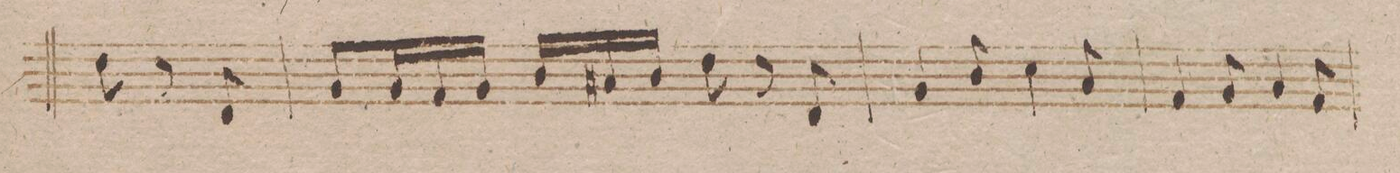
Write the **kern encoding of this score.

**kern	**dynam
*I"Violoncello et Baſso.	*
*clefF4	*
*k[b-e-]	*
*M6/8	*
8F\	.
8r	.
8FF/	.
=62	=62
8BB-/L	.
24BB-/L	.
24AA/	.
24BB-/JJ	.
24D/LL	.
24C#X/	.
24D/JJ	.
8F\	.
8r	.
8FF/	.
=63	=63
4BB-/	.
8D/	.
4E-\	.
8C/	.
=64	=64
4AA/	.
8BB-/	.
4C/	.
8AA/	.
=65	=65
*-	*-
